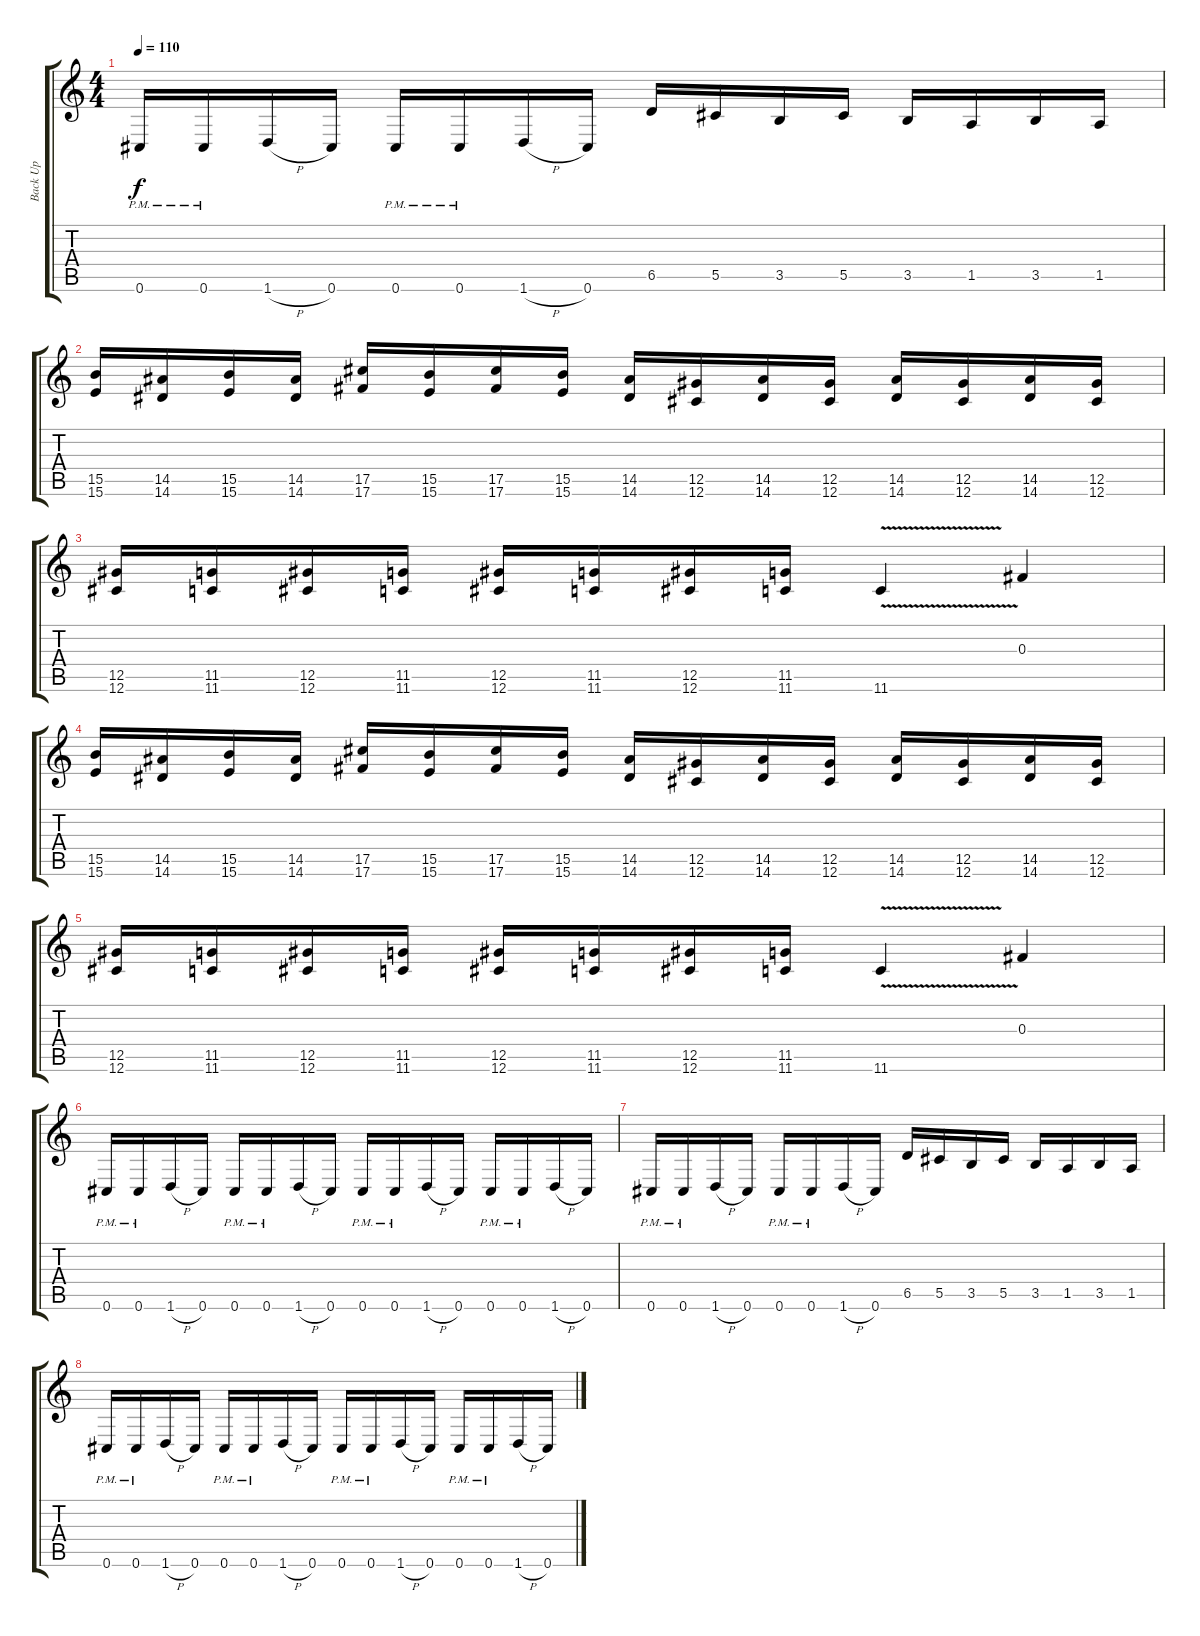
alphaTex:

\track ("Back Up" "Back Up") {instrument overdrivenguitar}
\staff {score tabs}
\tuning (Eb4 Bb3 Gb3 Db3 Ab2 Db2) {hide}
\ts (4 4)
\tempo 110
\clef g2
\ks c
0.6{pm}.16{dy f} 0.6{pm}.16 1.6{h}.16 0.6.16 0.6{pm}.16 0.6{pm}.16 1.6{h}.16 0.6.16 6.5.16 5.5.16 3.5.16 5.5.16 3.5.16 1.5.16 3.5.16 1.5.16 |
(15.5 15.6).16 (14.5 14.6).16 (15.5 15.6).16 (14.5 14.6).16 (17.5 17.6).16 (15.5 15.6).16 (17.5 17.6).16 (15.5 15.6).16 (14.5 14.6).16 (12.5 12.6).16 (14.5 14.6).16 (12.5 12.6).16 (14.5 14.6).16 (12.5 12.6).16 (14.5 14.6).16 (12.5 12.6).16 |
(12.5 12.6).16 (11.5 11.6).16 (12.5 12.6).16 (11.5 11.6).16 (12.5 12.6).16 (11.5 11.6).16 (12.5 12.6).16 (11.5 11.6).16 11.6{v}.4 0.3.4 |
(15.5 15.6).16 (14.5 14.6).16 (15.5 15.6).16 (14.5 14.6).16 (17.5 17.6).16 (15.5 15.6).16 (17.5 17.6).16 (15.5 15.6).16 (14.5 14.6).16 (12.5 12.6).16 (14.5 14.6).16 (12.5 12.6).16 (14.5 14.6).16 (12.5 12.6).16 (14.5 14.6).16 (12.5 12.6).16 |
(12.5 12.6).16 (11.5 11.6).16 (12.5 12.6).16 (11.5 11.6).16 (12.5 12.6).16 (11.5 11.6).16 (12.5 12.6).16 (11.5 11.6).16 11.6{v}.4 0.3.4 |
0.6{pm}.16 0.6{pm}.16 1.6{h}.16 0.6.16 0.6{pm}.16 0.6{pm}.16 1.6{h}.16 0.6.16 0.6{pm}.16 0.6{pm}.16 1.6{h}.16 0.6.16 0.6{pm}.16 0.6{pm}.16 1.6{h}.16 0.6.16 |
0.6{pm}.16 0.6{pm}.16 1.6{h}.16 0.6.16 0.6{pm}.16 0.6{pm}.16 1.6{h}.16 0.6.16 6.5.16 5.5.16 3.5.16 5.5.16 3.5.16 1.5.16 3.5.16 1.5.16 |
0.6{pm}.16 0.6{pm}.16 1.6{h}.16 0.6.16 0.6{pm}.16 0.6{pm}.16 1.6{h}.16 0.6.16 0.6{pm}.16 0.6{pm}.16 1.6{h}.16 0.6.16 0.6{pm}.16 0.6{pm}.16 1.6{h}.16 0.6.16
